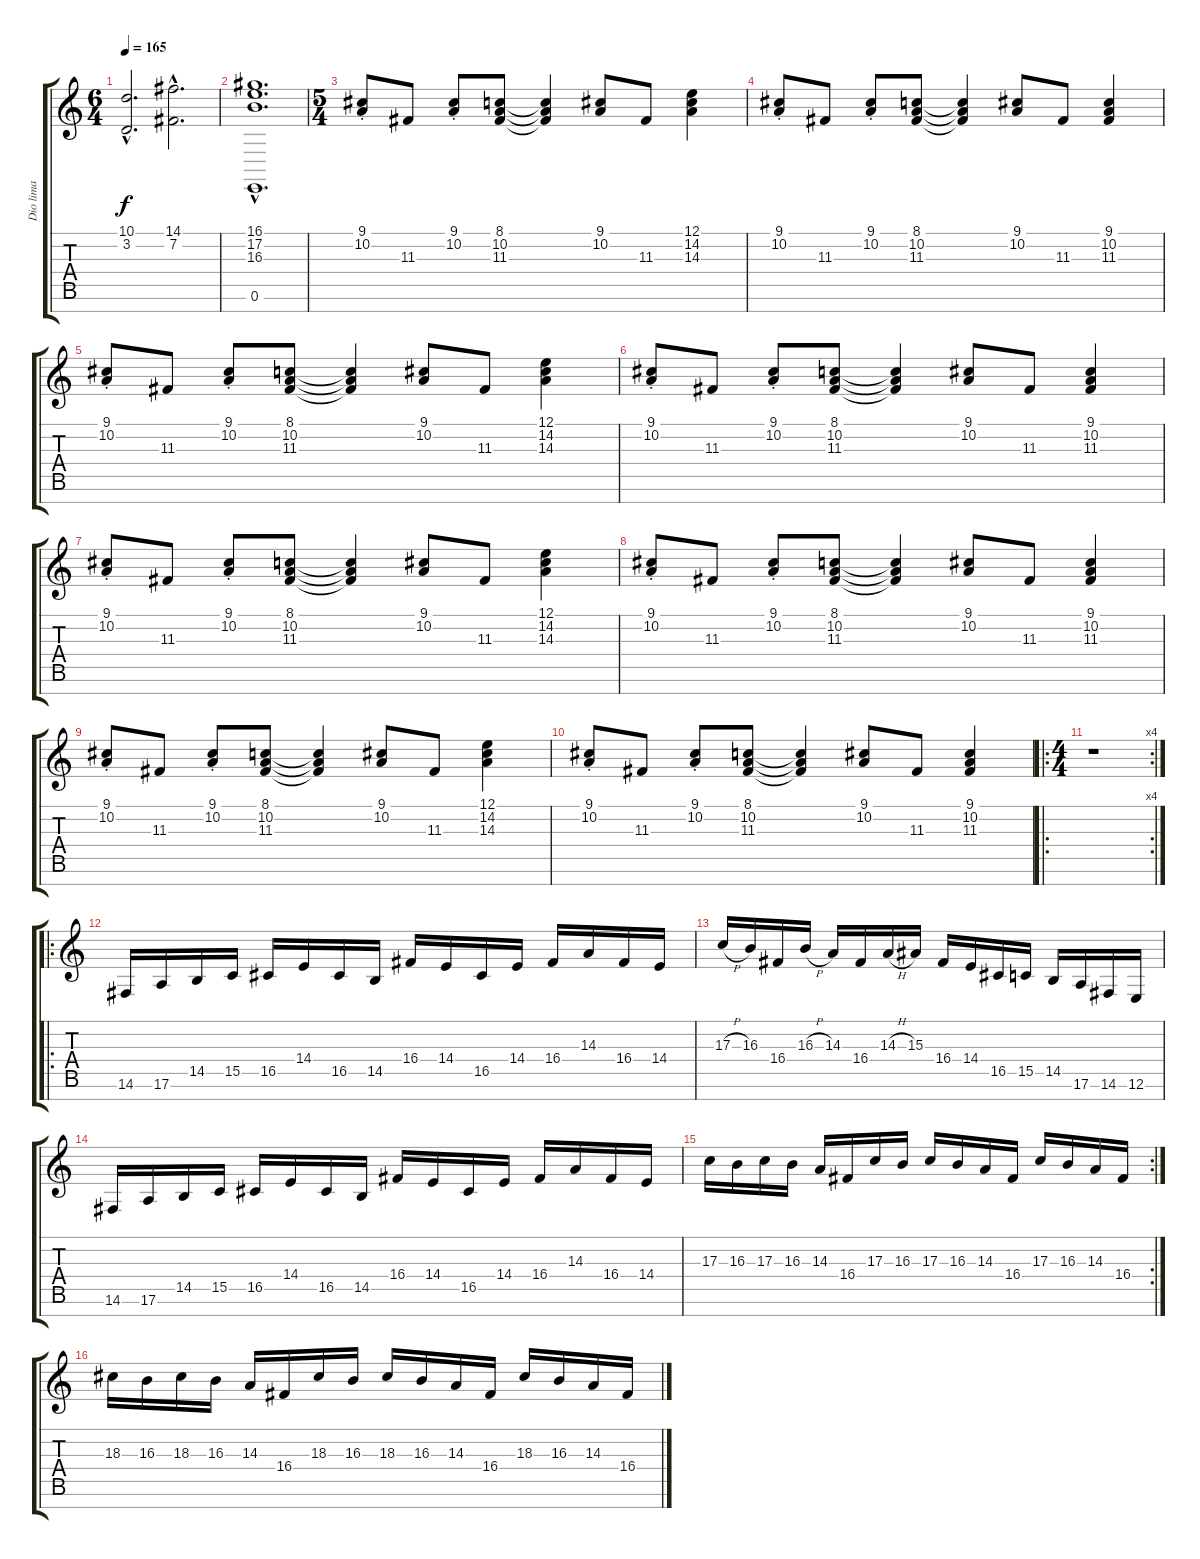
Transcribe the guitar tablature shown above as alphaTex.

\track ("Dio lima" "Dio lima") {instrument rockorgan}
\staff {score tabs}
\tuning (E4 B3 G3 D3 A2 E2 B1) {hide}
\ts (6 4)
\tempo 165
\clef g2
\ks c
(10.1{hac} 3.2{hac}).2{d dy f} (14.1{hac} 7.2{hac}).2{d} |
(16.1{hac} 17.2{hac} 16.3{hac} 0.6{hac}).1{d} |
\ts (5 4)
(9.1{st} 10.2{st}).8{volume 16 instrument percussiveorgan} 11.3.8 (9.1{st} 10.2{st}).8 (8.1 10.2 11.3).8 (8.1{t} 10.2{t} 11.3{t}).4 (9.1 10.2).8 11.3.8 (12.1 14.2 14.3).4 |
(9.1{st} 10.2{st}).8 11.3.8 (9.1{st} 10.2{st}).8 (8.1 10.2 11.3).8 (8.1{t} 10.2{t} 11.3{t}).4 (9.1 10.2).8 11.3.8 (9.1 10.2 11.3).4 |
(9.1{st} 10.2{st}).8 11.3.8 (9.1{st} 10.2{st}).8 (8.1 10.2 11.3).8 (8.1{t} 10.2{t} 11.3{t}).4 (9.1 10.2).8 11.3.8 (12.1 14.2 14.3).4 |
(9.1{st} 10.2{st}).8 11.3.8 (9.1{st} 10.2{st}).8 (8.1 10.2 11.3).8 (8.1{t} 10.2{t} 11.3{t}).4 (9.1 10.2).8 11.3.8 (9.1 10.2 11.3).4 |
(9.1{st} 10.2{st}).8 11.3.8 (9.1{st} 10.2{st}).8 (8.1 10.2 11.3).8 (8.1{t} 10.2{t} 11.3{t}).4 (9.1 10.2).8 11.3.8 (12.1 14.2 14.3).4 |
(9.1{st} 10.2{st}).8 11.3.8 (9.1{st} 10.2{st}).8 (8.1 10.2 11.3).8 (8.1{t} 10.2{t} 11.3{t}).4 (9.1 10.2).8 11.3.8 (9.1 10.2 11.3).4 |
(9.1{st} 10.2{st}).8 11.3.8 (9.1{st} 10.2{st}).8 (8.1 10.2 11.3).8 (8.1{t} 10.2{t} 11.3{t}).4 (9.1 10.2).8 11.3.8 (12.1 14.2 14.3).4 |
(9.1{st} 10.2{st}).8 11.3.8 (9.1{st} 10.2{st}).8 (8.1 10.2 11.3).8 (8.1{t} 10.2{t} 11.3{t}).4 (9.1 10.2).8 11.3.8 (9.1 10.2 11.3).4 |
\ro
\rc 4
\ts (4 4)
r.1 |
\ro
14.6.16{volume 11 instrument lead2sawtooth} 17.6.16 14.5.16 15.5.16 16.5.16 14.4.16 16.5.16 14.5.16 16.4.16 14.4.16 16.5.16 14.4.16 16.4.16 14.3.16 16.4.16 14.4.16 |
17.3{h}.16 16.3.16 16.4.16 16.3{h}.16 14.3.16 16.4.16 14.3{h}.16 15.3.16 16.4.16 14.4.16 16.5.16 15.5.16 14.5.16 17.6.16 14.6.16 12.6.16 |
14.6.16 17.6.16 14.5.16 15.5.16 16.5.16 14.4.16 16.5.16 14.5.16 16.4.16 14.4.16 16.5.16 14.4.16 16.4.16 14.3.16 16.4.16 14.4.16 |
\rc 2
17.3.16 16.3.16 17.3.16 16.3.16 14.3.16 16.4.16 17.3.16 16.3.16 17.3.16 16.3.16 14.3.16 16.4.16 17.3.16 16.3.16 14.3.16 16.4.16 |
18.3.16 16.3.16 18.3.16 16.3.16 14.3.16 16.4.16 18.3.16 16.3.16 18.3.16 16.3.16 14.3.16 16.4.16 18.3.16 16.3.16 14.3.16 16.4.16
